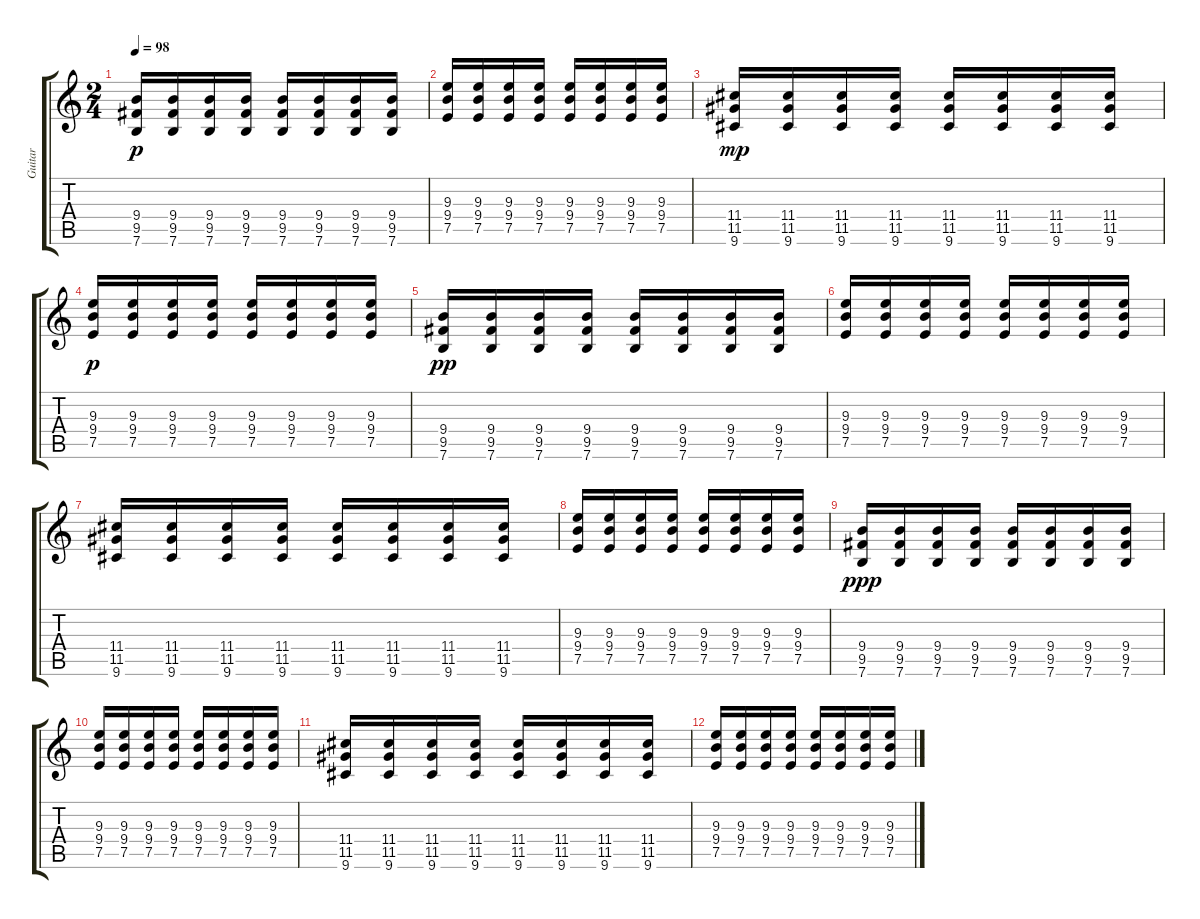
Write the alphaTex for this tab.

\track ("Guitar" "Guitar") {instrument electricguitarjazz}
\staff {score tabs}
\tuning (E4 B3 G3 D3 A2 E2) {hide}
\ts (2 4)
\tempo 98
\clef g2
\ks c
(9.4 9.5 7.6).16{dy p} (9.4 9.5 7.6).16 (9.4 9.5 7.6).16 (9.4 9.5 7.6).16 (9.4 9.5 7.6).16 (9.4 9.5 7.6).16 (9.4 9.5 7.6).16 (9.4 9.5 7.6).16 |
(9.3 9.4 7.5).16 (9.3 9.4 7.5).16 (9.3 9.4 7.5).16 (9.3 9.4 7.5).16 (9.3 9.4 7.5).16 (9.3 9.4 7.5).16 (9.3 9.4 7.5).16 (9.3 9.4 7.5).16 |
(11.4 11.5 9.6).16{dy mp} (11.4 11.5 9.6).16 (11.4 11.5 9.6).16 (11.4 11.5 9.6).16 (11.4 11.5 9.6).16 (11.4 11.5 9.6).16 (11.4 11.5 9.6).16 (11.4 11.5 9.6).16 |
(9.3 9.4 7.5).16{dy p} (9.3 9.4 7.5).16 (9.3 9.4 7.5).16 (9.3 9.4 7.5).16 (9.3 9.4 7.5).16 (9.3 9.4 7.5).16 (9.3 9.4 7.5).16 (9.3 9.4 7.5).16 |
(9.4 9.5 7.6).16{dy pp} (9.4 9.5 7.6).16 (9.4 9.5 7.6).16 (9.4 9.5 7.6).16 (9.4 9.5 7.6).16 (9.4 9.5 7.6).16 (9.4 9.5 7.6).16 (9.4 9.5 7.6).16 |
(9.3 9.4 7.5).16 (9.3 9.4 7.5).16 (9.3 9.4 7.5).16 (9.3 9.4 7.5).16 (9.3 9.4 7.5).16 (9.3 9.4 7.5).16 (9.3 9.4 7.5).16 (9.3 9.4 7.5).16 |
(11.4 11.5 9.6).16 (11.4 11.5 9.6).16 (11.4 11.5 9.6).16 (11.4 11.5 9.6).16 (11.4 11.5 9.6).16 (11.4 11.5 9.6).16 (11.4 11.5 9.6).16 (11.4 11.5 9.6).16 |
(9.3 9.4 7.5).16 (9.3 9.4 7.5).16 (9.3 9.4 7.5).16 (9.3 9.4 7.5).16 (9.3 9.4 7.5).16 (9.3 9.4 7.5).16 (9.3 9.4 7.5).16 (9.3 9.4 7.5).16 |
(9.4 9.5 7.6).16{dy ppp} (9.4 9.5 7.6).16 (9.4 9.5 7.6).16 (9.4 9.5 7.6).16 (9.4 9.5 7.6).16 (9.4 9.5 7.6).16 (9.4 9.5 7.6).16 (9.4 9.5 7.6).16 |
(9.3 9.4 7.5).16 (9.3 9.4 7.5).16 (9.3 9.4 7.5).16 (9.3 9.4 7.5).16 (9.3 9.4 7.5).16 (9.3 9.4 7.5).16 (9.3 9.4 7.5).16 (9.3 9.4 7.5).16 |
(11.4 11.5 9.6).16 (11.4 11.5 9.6).16 (11.4 11.5 9.6).16 (11.4 11.5 9.6).16 (11.4 11.5 9.6).16 (11.4 11.5 9.6).16 (11.4 11.5 9.6).16 (11.4 11.5 9.6).16 |
(9.3 9.4 7.5).16 (9.3 9.4 7.5).16 (9.3 9.4 7.5).16 (9.3 9.4 7.5).16 (9.3 9.4 7.5).16 (9.3 9.4 7.5).16 (9.3 9.4 7.5).16 (9.3 9.4 7.5).16
